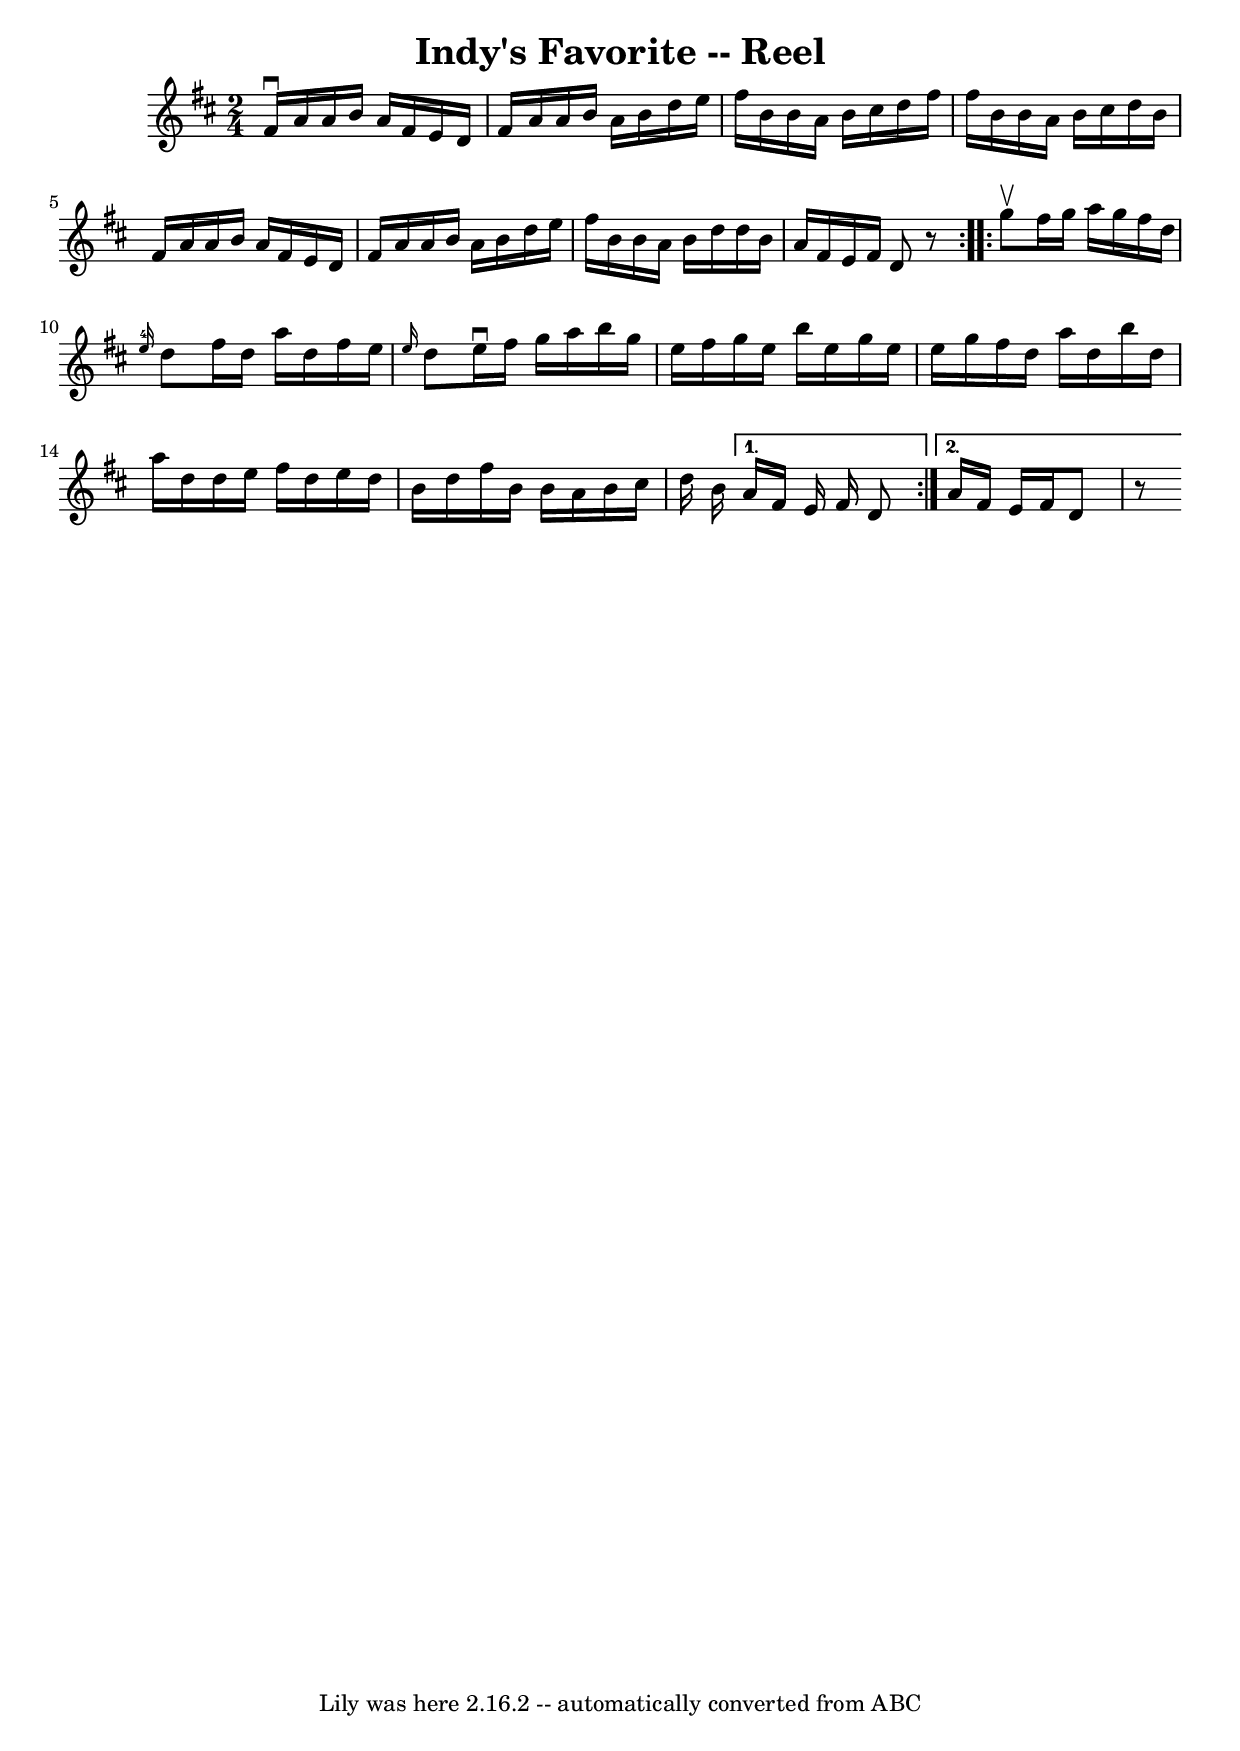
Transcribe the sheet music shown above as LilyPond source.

\version "2.16.2"
\include "Mammoth.ily"
\header {
  %% book = "Ryan's Mammoth Collection"
  crossRefNumber = "1"
  footnotes = "\\\\AKA The Maid Behind the Bar\\\\326"
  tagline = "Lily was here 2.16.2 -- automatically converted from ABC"
  title = "Indy's Favorite -- Reel"

}
voicedefault =  {



  \repeat volta 2 {

    \time 2/4 
    \key d \major
    fis'16^\downbow a'16 a'16 b'16 a'16         fis'16 e'16 d'16     |
    fis'16 a'16 a'16 b'16 a'16         b'16 d''16 e''16     |
    fis''16 b'16 b'16 a'16 b'16         cis''16 d''16 fis''16     |
    fis''16 b'16 b'16 a'16         b'16 cis''16 d''16 b'16     |
    fis'16 a'16 a'16 b'16      a'16 fis'16 e'16 d'16     |
    fis'16 a'16 a'16 b'16       a'16 b'16 d''16 e''16     |
    fis''16 b'16 b'16 a'16       b'16 d''16 d''16 b'16     |
    a'16 fis'16 e'16 fis'16 
    d'8    r8   
  }     
  \repeat volta 2 {     g''8^\upbow  |
    fis''16    
    g''16 a''16 g''16 fis''16 d''16  \grace { e''16-4  					    } d''8      |
    fis''16 d''16 a''16 d''16 fis''16 e''16  \grace {    
      e''16       } d''8     |
    e''16^\downbow fis''16 g''16 a''16         b''16 g''16 e''16 fis''16     |
    g''16 e''16 b''16         e''16 g''16 e''16 e''16 g''16     |
    fis''16 d''16         a''16 d''16 b''16 d''16 a''16 d''16     |
    d''16 e''16      fis''16 d''16 e''16 d''16 b'16 d''16     |
    fis''16    
    b'16 b'16 a'16 b'16 cis''16 d''16 b'16    
  } \alternative{{   
    a'16 fis'16 e'16 fis'16 d'8    
  } { a'16 fis'16 e'16           fis'16 d'8    r8   \bar " |."   
    }
	       }

}

\score{
  <<

    \context Staff="default"
    {
      \voicedefault 
      
    }

  >>
  \layout {
    
  }
  \midi {
  }

}
